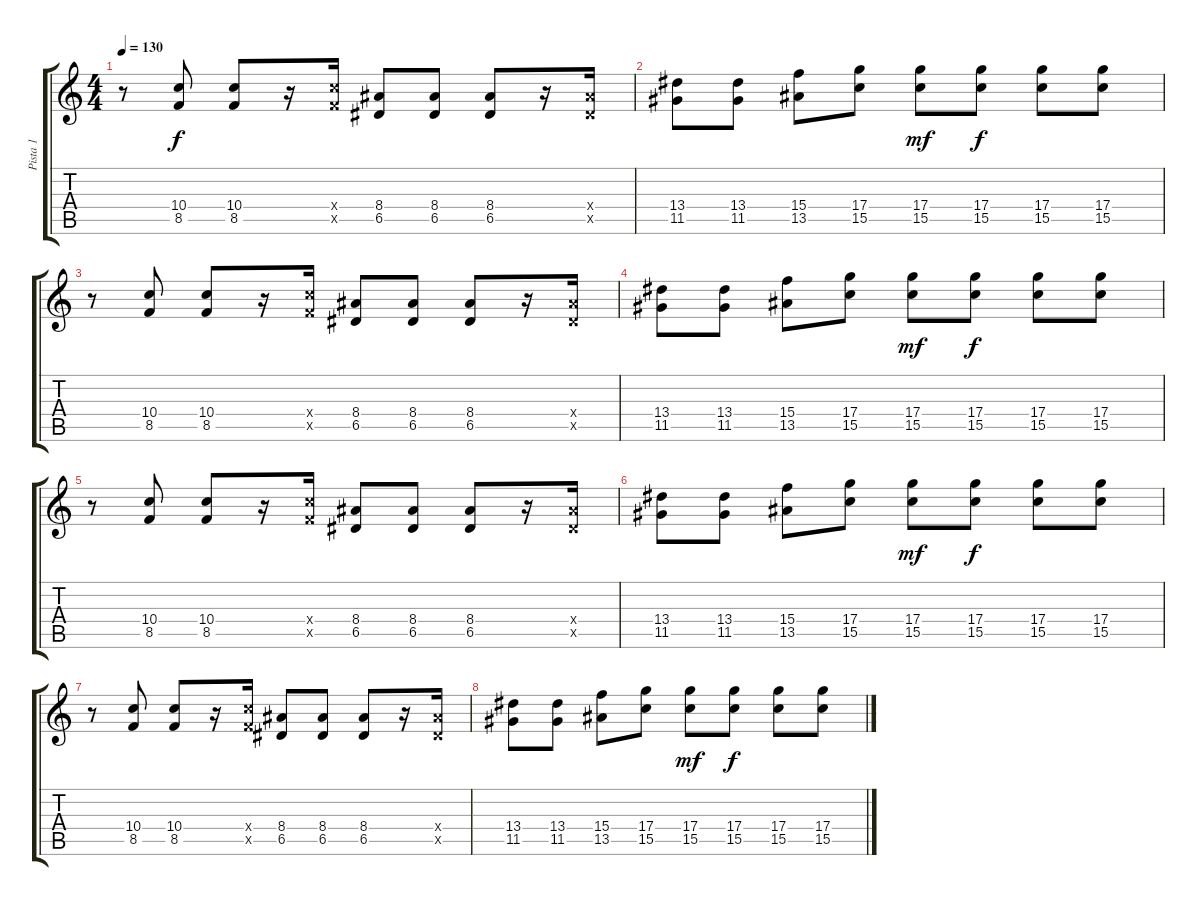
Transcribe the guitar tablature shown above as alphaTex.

\track ("Pista 1" "Pista 1") {instrument electricguitarclean}
\staff {score tabs}
\tuning (E4 B3 G3 D3 A2 E2) {hide}
\ts (4 4)
\tempo 130
\clef g2
\ks c
r.8{dy f} (10.4 8.5).8 (10.4 8.5).8 r.16 (10.4{x} 8.5{x}).16 (8.4 6.5).8 (8.4 6.5).8 (8.4 6.5).8 r.16 (8.4{x} 6.5{x}).16 |
(13.4 11.5).8 (13.4 11.5).8 (15.4 13.5).8 (17.4 15.5).8 (17.4 15.5).8{dy mf} (17.4 15.5).8{dy f} (17.4 15.5).8 (17.4 15.5).8 |
r.8 (10.4 8.5).8 (10.4 8.5).8 r.16 (10.4{x} 8.5{x}).16 (8.4 6.5).8 (8.4 6.5).8 (8.4 6.5).8 r.16 (8.4{x} 6.5{x}).16 |
(13.4 11.5).8 (13.4 11.5).8 (15.4 13.5).8 (17.4 15.5).8 (17.4 15.5).8{dy mf} (17.4 15.5).8{dy f} (17.4 15.5).8 (17.4 15.5).8 |
r.8 (10.4 8.5).8 (10.4 8.5).8 r.16 (10.4{x} 8.5{x}).16 (8.4 6.5).8 (8.4 6.5).8 (8.4 6.5).8 r.16 (8.4{x} 6.5{x}).16 |
(13.4 11.5).8 (13.4 11.5).8 (15.4 13.5).8 (17.4 15.5).8 (17.4 15.5).8{dy mf} (17.4 15.5).8{dy f} (17.4 15.5).8 (17.4 15.5).8 |
r.8 (10.4 8.5).8 (10.4 8.5).8 r.16 (10.4{x} 8.5{x}).16 (8.4 6.5).8 (8.4 6.5).8 (8.4 6.5).8 r.16 (8.4{x} 6.5{x}).16 |
(13.4 11.5).8 (13.4 11.5).8 (15.4 13.5).8 (17.4 15.5).8 (17.4 15.5).8{dy mf} (17.4 15.5).8{dy f} (17.4 15.5).8 (17.4 15.5).8
